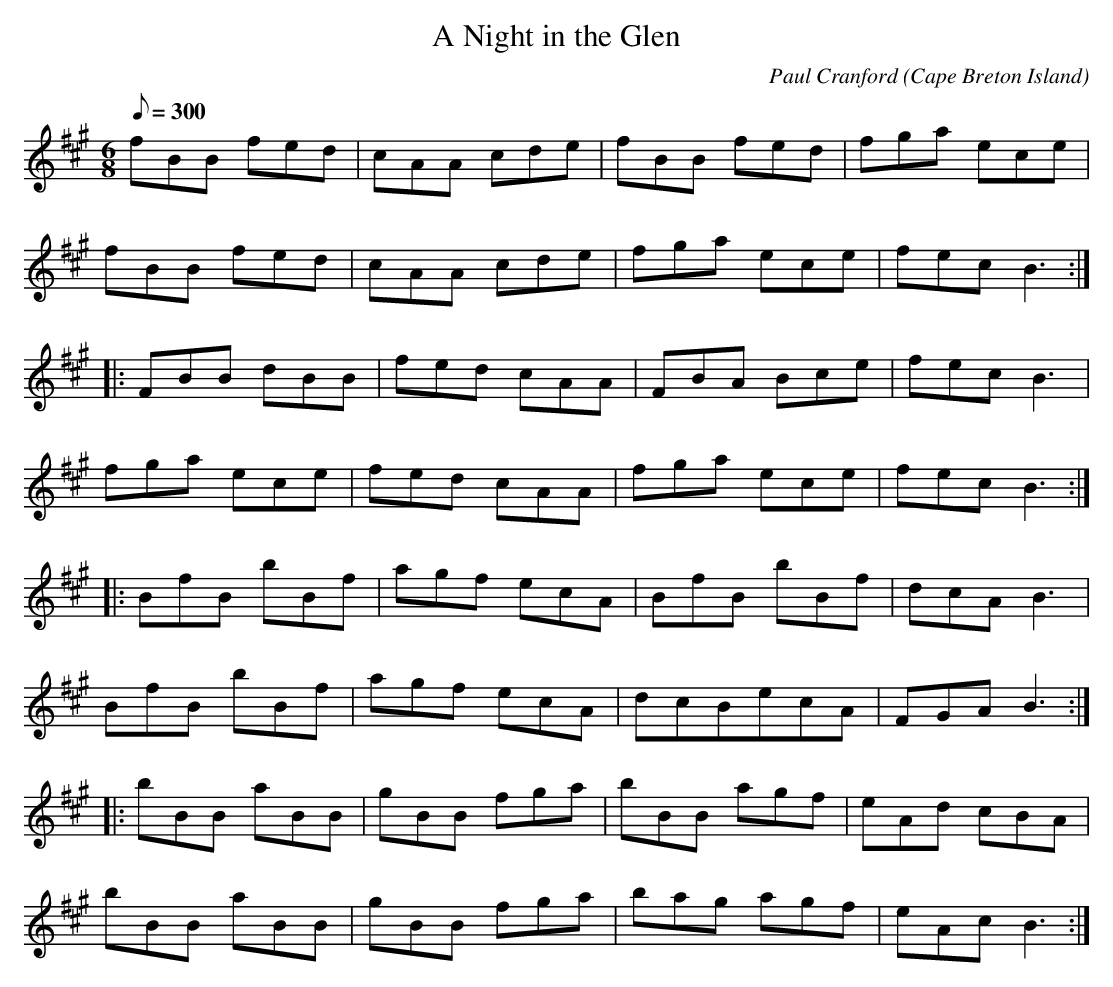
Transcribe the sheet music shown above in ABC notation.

X:1
T:A Night in the Glen
C:Paul Cranford
O:Cape Breton Island
L:1/8
Q:300
M:6/8
K:Bdor
fBB fed|cAA cde|fBB fed|fga ece|
fBB fed|cAA cde|fga ece|fec B3:|
|:FBB dBB|fed cAA|FBA Bce|fecB3|
fga ece|fed cAA|fga ece|fec B3:|
|:BfB bBf|agf ecA|BfB bBf|dcA B3|
BfB bBf|agf ecA|dcBecA|FGA B3:|
|:bBB aBB|gBB fga|bBB agf|eAd cBA|
bBB aBB|gBB fga|bag agf|eAc B3:|
